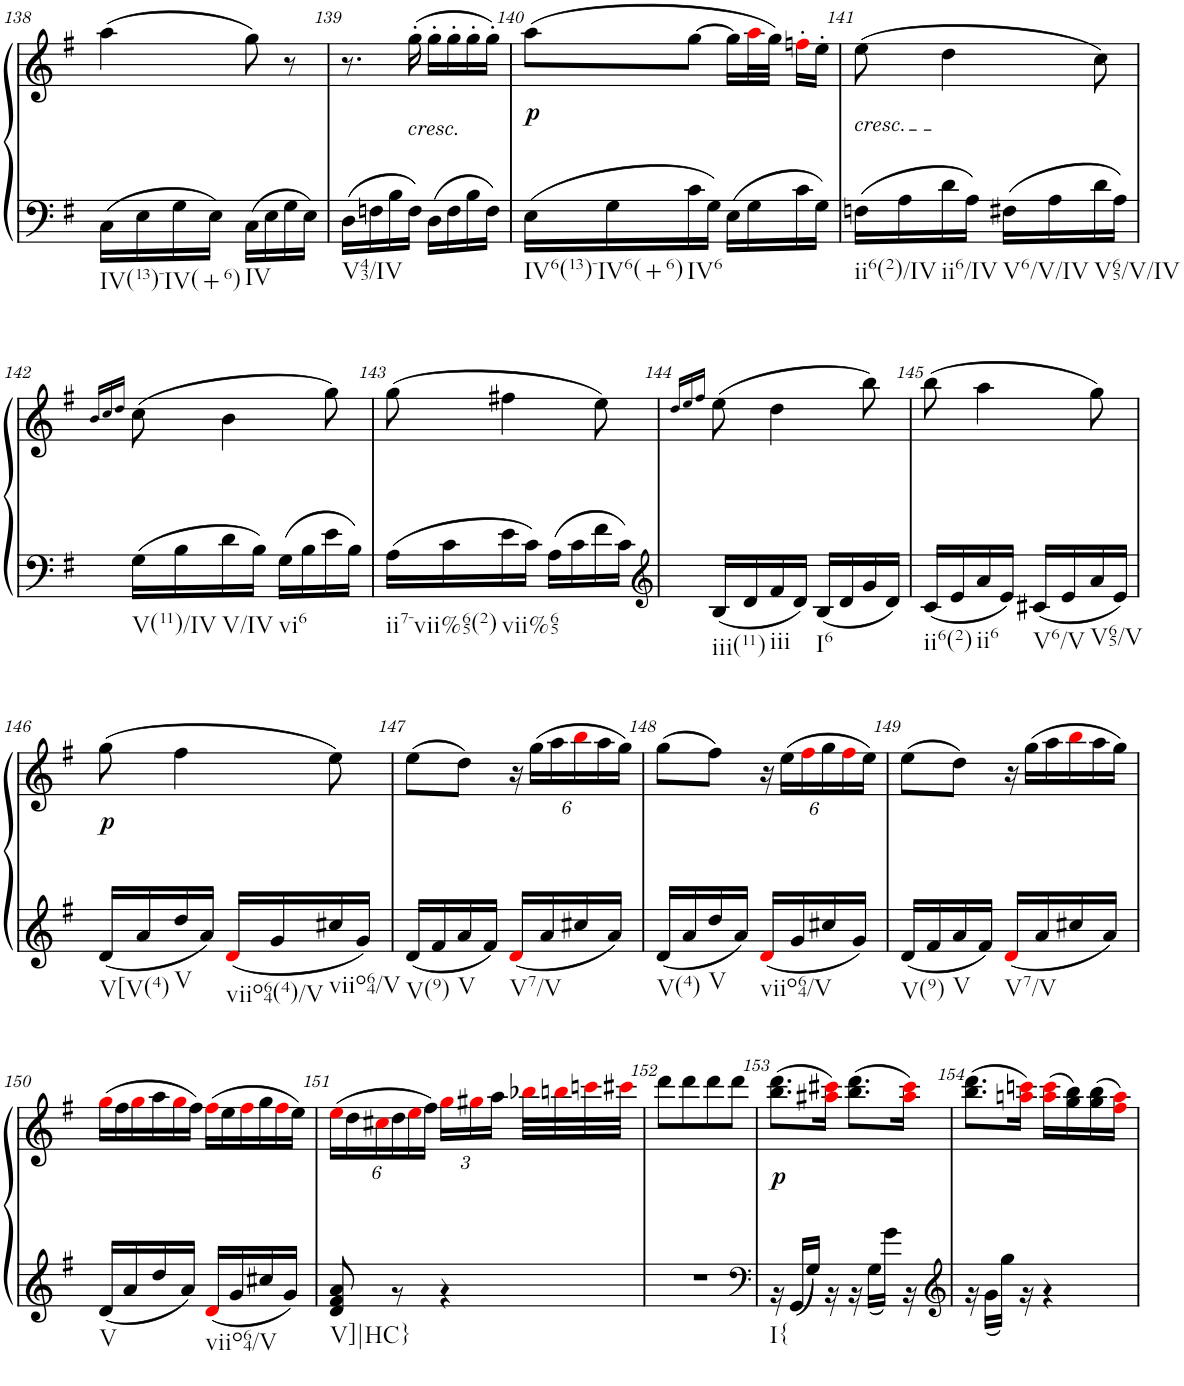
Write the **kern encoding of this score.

**kern	**kern	**dynam
*part1	*part1	*part1
*staff2	*staff1	*staff1/2
*I"Piano	*	*
*I'Pno	*	*
!!LO:PB:g=z
*clefF4	*clefG2	*
*k[f#]	*k[f#]	*
*G:	*G:	*
*M2/4	*M2/4	*
=138	=138	=138
*^	*	*
!LO:TX:b:t=IV(13)-IV(+6)	!	!	!
!LO:TX:b:t=IV	!	!	!
2ryy	16C\LL	(4aa\	.
.	16E\	.	.
.	16G\	.	.
.	16E\JJ	.	.
.	16C\LL	8gg\)	.
.	16E\	.	.
.	16G\	8r	.
.	16E\JJ	.	.
=139	=139	=139	=139
!LO:TX:b:t=V43/IV	!	!	!
2ryy	16D\LL	8.r	.
.	16Fn\	.	.
.	16B\	.	.
!	!	!LO:TX:b:i:t=cresc.	!
.	16F\JJ	(16gg'\	.
.	16D\LL	16gg'\LL	.
.	16F\	16gg'\	.
.	16B\	16gg'\	.
.	16F\JJ	16gg'\JJ)	.
=140	=140	=140	=140
!LO:TX:b:t=IV6(13)-IV6(+6)	!	!	!
!LO:TX:b:t=IV6	!	!	!
!	!	!	!LO:DY:b
2ryy	16E\LL	(8aa\L	p
.	16G\	.	.
.	16c\	[8gg\J	.
.	16G\JJ	.	.
.	16E\LL	16gg\LL]	.
.	16G\	32aai\L	.
.	.	32gg\JJJ)	.
.	16c\	16ffn'i\LL	.
.	16G\JJ	16ee'\JJ	.
=141	=141	=141	=141
!	!	!LO:TX:b:i:t=cresc.	!
!LO:TX:b:t=ii6(2)/IV	!	!	!
!LO:TX:b:t=ii6/IV	!	!	!
!LO:TX:b:t=V6/V/IV	!	!	!
!LO:TX:b:t=V65/V/IV	!	!	!
2ryy	16Fn\LL	(8ee\	.
.	16A\	.	.
.	16d\	4dd\	.
.	16A\JJ	.	.
.	16F#X\LL	.	.
.	16A\	.	.
.	16d\	8cc\)	.
.	16A\JJ	.	.
!!LO:LB:g=z
=142	=142	=142	=142
.	.	16qb/LL	.
.	.	16qcc/	.
.	.	16qdd/JJ	.
!LO:TX:b:t=V(11)/IV	!	!	!
!LO:TX:b:t=V/IV	!	!	!
!LO:TX:b:t=vi6	!	!	!
2ryy	16G\LL	(8cc\	.
.	16B\	.	.
.	16d\	4b\	.
.	16B\JJ	.	.
.	16G\LL	.	.
.	16B\	.	.
.	16e\	8gg\)	.
.	16B\JJ	.	.
=143	=143	=143	=143
!LO:TX:b:t=ii7-vii%65(2)	!	!	!
!LO:TX:b:t=vii%65	!	!	!
2ryy	16A\LL	(8gg\	.
.	16c\	.	.
.	16e\	4ff#X\	.
.	16c\JJ	.	.
.	16A\LL	.	.
.	16c\	.	.
.	16f#\	8ee\)	.
.	16c\JJ	.	.
=144	=144	=144	=144
*clefG2	*	*	*
.	.	16qdd/LL	.
.	.	16qee/	.
.	.	16qff#/JJ	.
!LO:TX:b:t=iii(11)	!	!	!
!LO:TX:b:t=iii	!	!	!
!LO:TX:b:t=I6	!	!	!
2ryy	16B/LL	(8ee\	.
.	16d/	.	.
.	16f#/	4dd\	.
.	16d/JJ	.	.
.	16B/LL	.	.
.	16d/	.	.
.	16g/	8bb\)	.
.	16d/JJ	.	.
=145	=145	=145	=145
!LO:TX:b:t=ii6(2)	!	!	!
!LO:TX:b:t=ii6	!	!	!
!LO:TX:b:t=V6/V	!	!	!
!LO:TX:b:t=V65/V	!	!	!
2ryy	16c/LL	(8bb\	.
.	16e/	.	.
.	16a/	4aa\	.
.	16e/JJ	.	.
.	16c#X/LL	.	.
.	16e/	.	.
.	16a/	8gg\)	.
.	16e/JJ	.	.
!!LO:LB:g=z
=146	=146	=146	=146
!LO:TX:b:t=V[V(4)	!	!	!
!LO:TX:b:t=V	!	!	!
!LO:TX:b:t=viio64(4)/V	!	!	!
!LO:TX:b:t=viio64/V	!	!	!
!	!	!	!LO:DY:b
2ryy	16d/LL	(8gg\	p
.	16a/	.	.
.	16dd/	4ff#\	.
.	16a/JJ	.	.
.	16di/LL	.	.
.	16g/	.	.
.	16cc#X/	8ee\)	.
.	16g/JJ	.	.
=147	=147	=147	=147
!LO:TX:b:t=V(9)	!	!	!
!LO:TX:b:t=V	!	!	!
!LO:TX:b:t=V7/V	!	!	!
2ryy	16d/LL	(8ee\L	.
.	16f#/	.	.
.	16a/	8dd\J)	.
.	16f#/JJ	.	.
*	*	*Xbrackettup	*
.	16di/LL	24r	.
.	.	(24gg\LL	.
.	16a/	.	.
.	.	24aa\	.
.	16cc#X/	24bbi\	.
.	.	24aa\	.
.	16a/JJ	.	.
.	.	24gg\JJ)	.
=148	=148	=148	=148
!LO:TX:b:t=V(4)	!	!	!
!LO:TX:b:t=V	!	!	!
!LO:TX:b:t=viio64/V	!	!	!
2ryy	16d/LL	(8gg\L	.
.	16a/	.	.
.	16dd/	8ff#\J)	.
.	16a/JJ	.	.
.	16di/LL	24r	.
.	.	(24ee\LL	.
.	16g/	.	.
.	.	24ff#i\	.
.	16cc#X/	24gg\	.
.	.	24ff#i\	.
.	16g/JJ	.	.
.	.	24ee\JJ)	.
=149	=149	=149	=149
!LO:TX:b:t=V(9)	!	!	!
!LO:TX:b:t=V	!	!	!
!LO:TX:b:t=V7/V	!	!	!
2ryy	16d/LL	(8ee\L	.
.	16f#/	.	.
.	16a/	8dd\J)	.
.	16f#/JJ	.	.
*	*	*Xtuplet	*
.	16di/LL	24r	.
.	.	(24gg\LL	.
.	16a/	.	.
.	.	24aa\	.
.	16cc#X/	24bbi\	.
.	.	24aa\	.
.	16a/JJ	.	.
.	.	24gg\JJ)	.
!!LO:LB:g=z
=150	=150	=150	=150
!LO:TX:b:t=V	!	!	!
!LO:TX:b:t=viio64/V	!	!	!
2ryy	16d/LL	(24ggi\LL	.
.	.	24ff#\	.
.	16a/	.	.
.	.	24ggi\	.
.	16dd/	24aa\	.
.	.	24ggi\	.
.	16a/JJ	.	.
.	.	24ff#\JJ)	.
.	16di/LL	(24ff#i\LL	.
.	.	24ee\	.
.	16g/	.	.
.	.	24ff#i\	.
.	16cc#X/	24gg\	.
.	.	24ff#i\	.
.	16g/JJ	.	.
.	.	24ee\JJ)	.
=151	=151	=151	=151
*	*	*tuplet	*
!LO:TX:b:t=V]|HC}	!	!	!
2ryy	8d/ 8f#/ 8a/	(24eei\LL	.
.	.	24dd\	.
.	.	24cc#Xi\	.
.	8r	24dd\	.
.	.	24eei\	.
.	.	24ff#\JJ)	.
.	4r	24ggi\LL	.
.	.	24gg#Xi\	.
.	.	24aa\JJ	.
.	.	32bb-Xi\LLL	.
.	.	32bbni\	.
.	.	32cccni\	.
.	.	32ccc#Xi\JJJ	.
*v	*v	*	*
=152	=152	=152
2r	8ddd\L	.
.	8ddd\	.
.	8ddd\	.
.	8ddd\J	.
=153	=153	=153
*clefF4	*	*
*^	*	*
!LO:TX:b:t=I{	!	!	!
!	!	!	!LO:DY:b
2ryy	16r	(8.bb\ 8.ddd\L	p
.	16GG/LL	.	.
.	16G/JJ	.	.
.	16r	16aa#Xi\ 16ccc#Xi\Jk)	.
.	16r	(8.bb\ 8.ddd\L	.
.	16G\LL	.	.
.	16g\JJ	.	.
.	16r	16aa#i\ 16ccc#i\Jk)	.
=154	=154	=154	=154
*clefG2	*	*	*
2ryy	16r	(8.bb\ 8.ddd\L	.
.	16g\LL	.	.
.	16gg\JJ	.	.
.	16r	16aani\ 16cccni\Jk)	.
.	4r	(16aai\ 16ccci\LL	.
.	.	16gg\ 16bb\)	.
.	.	(16gg\ 16bb\	.
.	.	16ff#i\ 16aai\JJ)	.
*v	*v	*	*
=	=	=
*-	*-	*-
